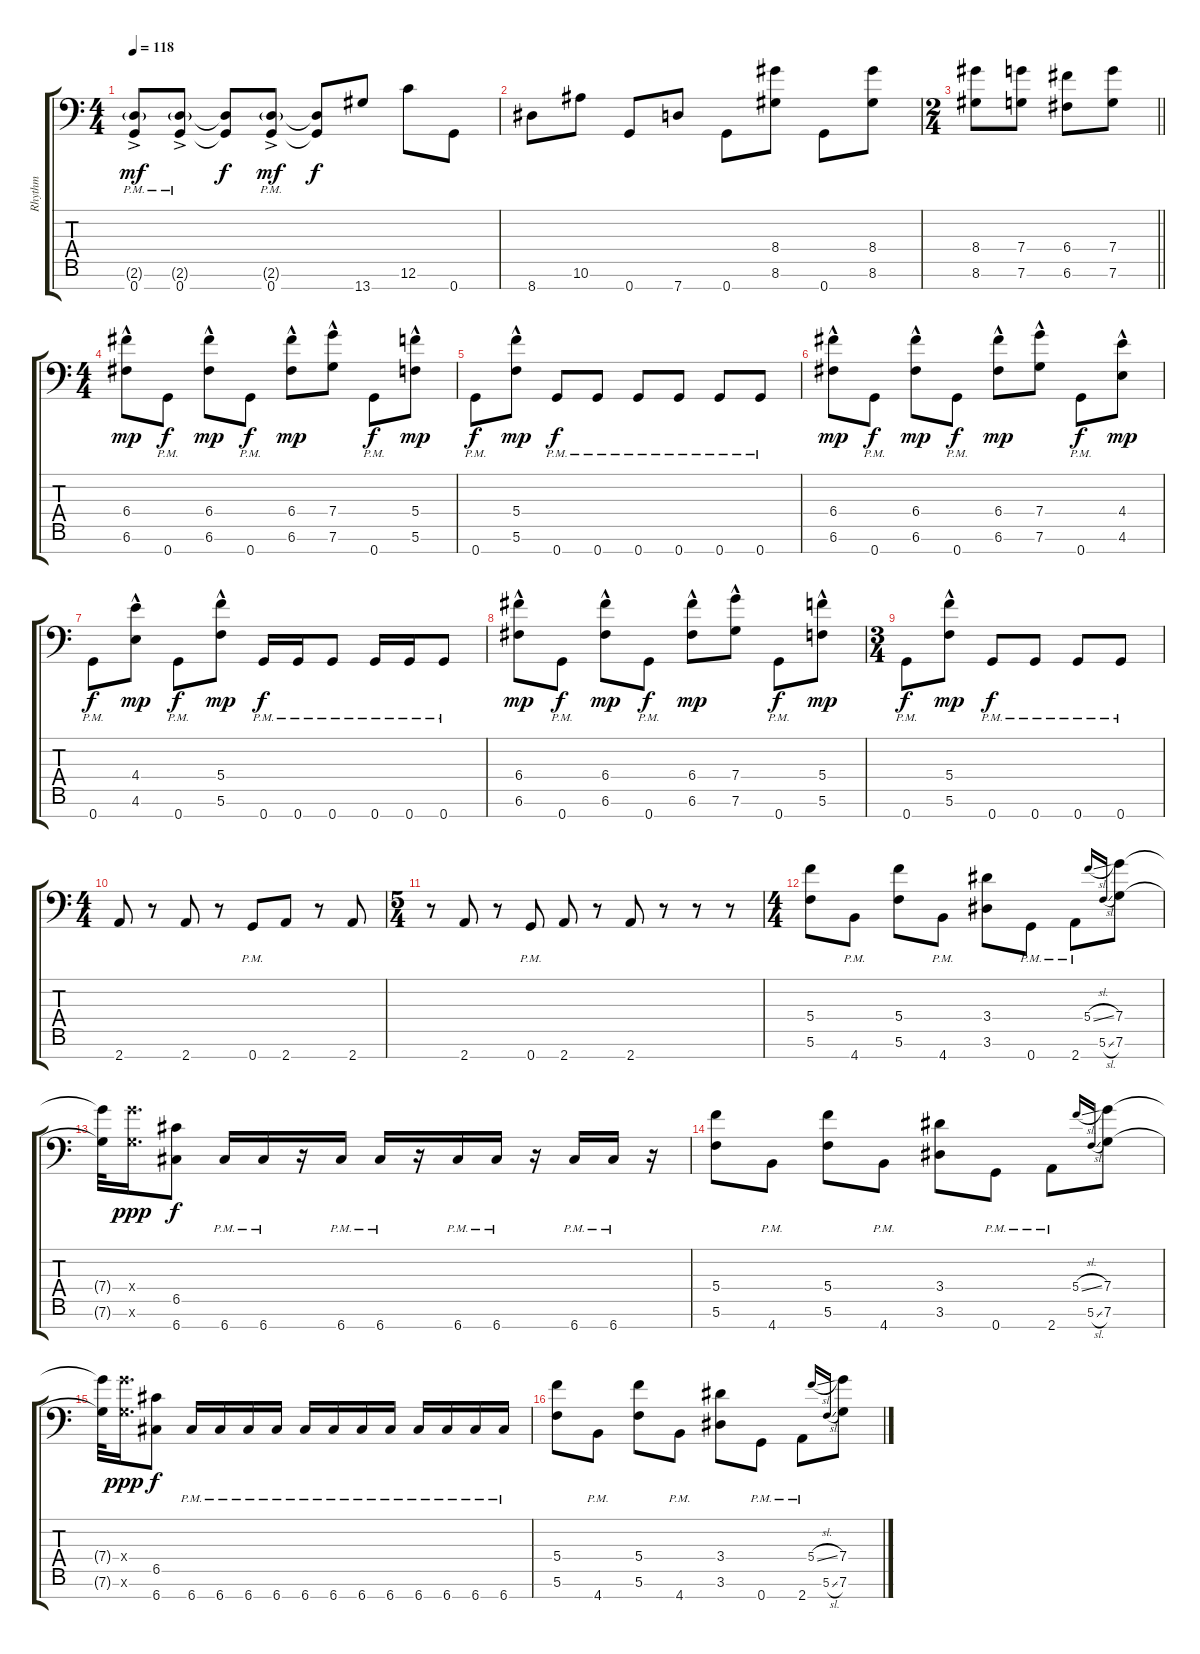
\track ("Rhythm" "Rhythm") {instrument distortionguitar}
\staff {score tabs}
\tuning (E4 C4 G3 C3 G2 C2 G1) {hide}
\ts (4 4)
\tempo 118
\clef f4
\ks c
(2.6{g pm} 0.7{ac pm}).8{dy mf} (2.6{g pm} 0.7{ac pm}).8 (2.6{t} 0.7{t}).8{dy f} (2.6{g pm} 0.7{ac pm}).8{dy mf} (2.6{t} 0.7{t}).8{dy f} 13.7.8 12.6.8 0.7.8 |
8.7.8 10.6.8 0.7.8 7.7.8 0.7.8 (8.4 8.6).8 0.7.8 (8.4 8.6).8 |
\ts (2 4)
\barLineRight lightlight
(8.4 8.6).8 (7.4 7.6).8 (6.4 6.6).8 (7.4 7.6).8 |
\ts (4 4)
(6.4{hac} 6.6{hac}).8{dy mp} 0.7{pm}.8{dy f} (6.4{hac} 6.6{hac}).8{dy mp} 0.7{pm}.8{dy f} (6.4{hac} 6.6{hac}).8{dy mp} (7.4{hac} 7.6{hac}).8 0.7{pm}.8{dy f} (5.4{hac} 5.6{hac}).8{dy mp} |
0.7{pm}.8{dy f} (5.4{hac} 5.6{hac}).8{dy mp} 0.7{pm}.8{dy f} 0.7{pm}.8 0.7{pm}.8 0.7{pm}.8 0.7{pm}.8 0.7{pm}.8 |
(6.4{hac} 6.6{hac}).8{dy mp} 0.7{pm}.8{dy f} (6.4{hac} 6.6{hac}).8{dy mp} 0.7{pm}.8{dy f} (6.4{hac} 6.6{hac}).8{dy mp} (7.4{hac} 7.6{hac}).8 0.7{pm}.8{dy f} (4.4{hac} 4.6{hac}).8{dy mp} |
0.7{pm}.8{dy f} (4.4{hac} 4.6{hac}).8{dy mp} 0.7{pm}.8{dy f} (5.4{hac} 5.6{hac}).8{dy mp} 0.7{pm}.16{dy f} 0.7{pm}.16 0.7{pm}.8 0.7{pm}.16 0.7{pm}.16 0.7{pm}.8 |
(6.4{hac} 6.6{hac}).8{dy mp} 0.7{pm}.8{dy f} (6.4{hac} 6.6{hac}).8{dy mp} 0.7{pm}.8{dy f} (6.4{hac} 6.6{hac}).8{dy mp} (7.4{hac} 7.6{hac}).8 0.7{pm}.8{dy f} (5.4{hac} 5.6{hac}).8{dy mp} |
\ts (3 4)
0.7{pm}.8{dy f} (5.4{hac} 5.6{hac}).8{dy mp} 0.7{pm}.8{dy f} 0.7{pm}.8 0.7{pm}.8 0.7{pm}.8 |
\ts (4 4)
2.7.8 r.8 2.7.8 r.8 0.7{pm}.8 2.7.8 r.8 2.7.8 |
\ts (5 4)
r.8 2.7.8 r.8 0.7{pm}.8 2.7.8 r.8 2.7.8 r.8 r.8 r.8 |
\ts (4 4)
(5.4 5.6).8 4.7{pm}.8 (5.4 5.6).8 4.7{pm}.8 (3.4 3.6).8 0.7{pm}.8 2.7{pm}.8 5.4{sl}.16{gr onbeat} 5.6{sl}.16{gr onbeat} (7.4 7.6).8 |
(7.4{t} 7.6{t}).32 (7.4{x} 7.6{x}).16{d dy ppp} (6.5 6.7).8{dy f} 6.7{pm}.16 6.7{pm}.16 r.16 6.7{pm}.16 6.7{pm}.16 r.16 6.7{pm}.16 6.7{pm}.16 r.16 6.7{pm}.16 6.7{pm}.16 r.16 |
(5.4 5.6).8 4.7{pm}.8 (5.4 5.6).8 4.7{pm}.8 (3.4 3.6).8 0.7{pm}.8 2.7{pm}.8 5.4{sl}.16{gr onbeat} 5.6{sl}.16{gr onbeat} (7.4 7.6).8 |
(7.4{t} 7.6{t}).32 (7.4{x} 7.6{x}).16{d dy ppp} (6.5 6.7).8{dy f} 6.7{pm}.16 6.7{pm}.16 6.7{pm}.16 6.7{pm}.16 6.7{pm}.16 6.7{pm}.16 6.7{pm}.16 6.7{pm}.16 6.7{pm}.16 6.7{pm}.16 6.7{pm}.16 6.7{pm}.16 |
(5.4 5.6).8 4.7{pm}.8 (5.4 5.6).8 4.7{pm}.8 (3.4 3.6).8 0.7{pm}.8 2.7{pm}.8 5.4{sl}.16{gr onbeat} 5.6{sl}.16{gr onbeat} (7.4 7.6).8
